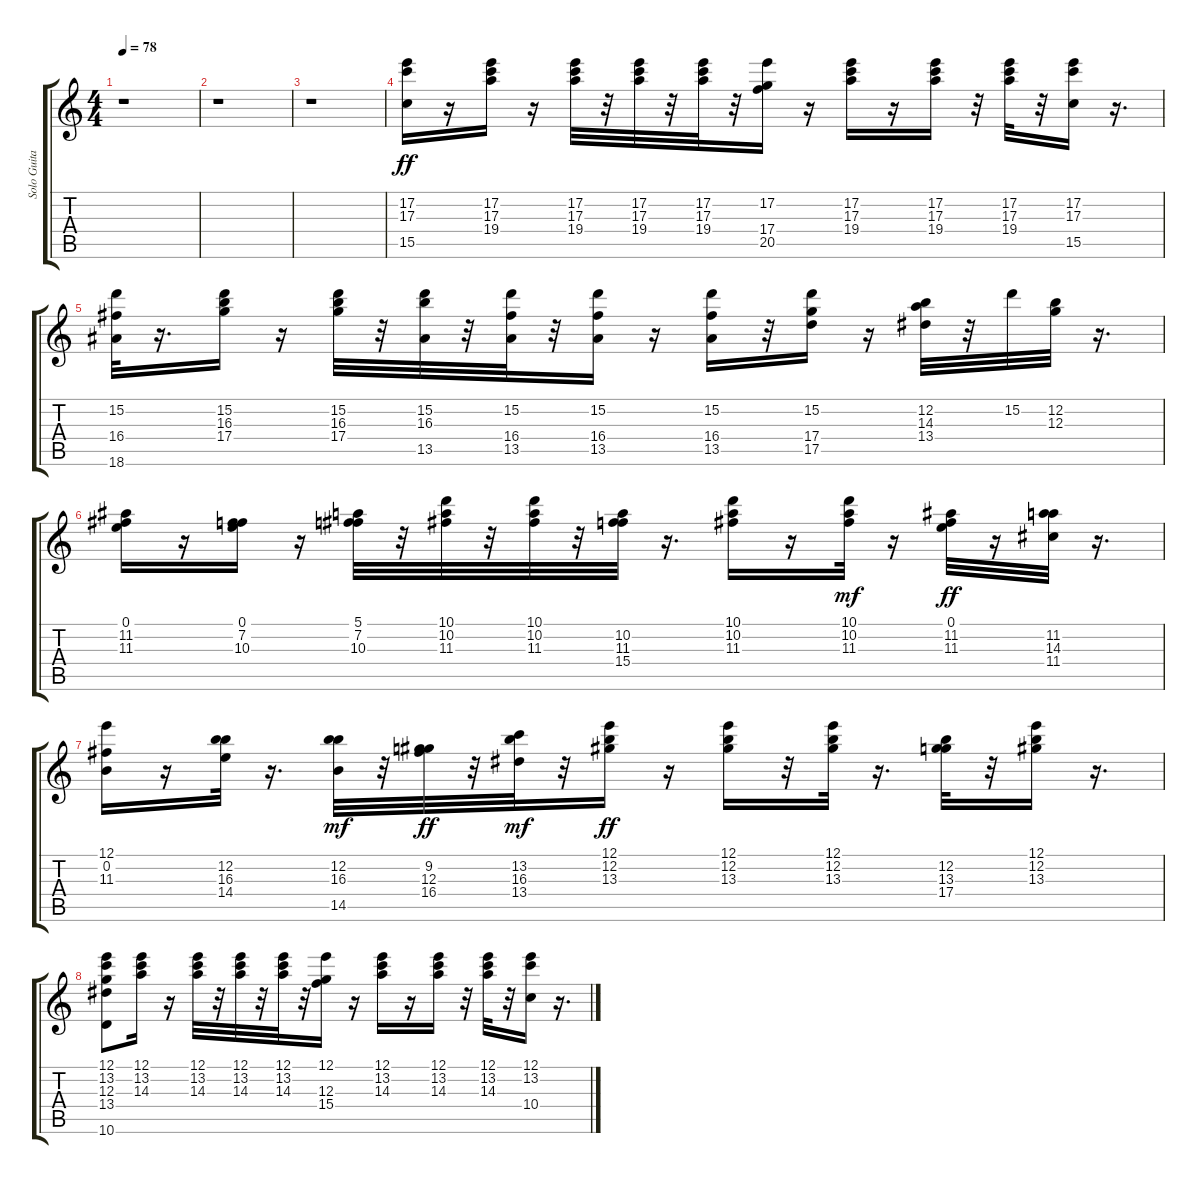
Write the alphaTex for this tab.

\track ("Solo Guitar" "Solo Guita") {instrument distortionguitar}
\staff {score tabs}
\tuning (E4 B3 G3 D3 A2 E2) {hide}
\ts (4 4)
\tempo 78
\clef g2
\ks c
r.1{dy f} |
r.1 |
r.1 |
(17.2 17.3 15.5).16{dy ff} r.16 (17.2 17.3 19.4).16 r.16 (17.2 17.3 19.4).32 r.32 (17.2 17.3 19.4).32 r.32 (17.2 17.3 19.4).32 r.32 (17.2 17.4 20.5).16 r.16 (17.2 17.3 19.4).16 r.16 (17.2 17.3 19.4).16 r.32 (17.2 17.3 19.4).32 r.32 (17.2 17.3 15.5).16 r.16{d} |
(15.2 16.4 18.6).32 r.16{d} (15.2 16.3 17.4).16 r.16 (15.2 16.3 17.4).32 r.32 (15.2 16.3 13.5).32 r.32 (15.2 16.4 13.5).32 r.32 (15.2 16.4 13.5).16 r.16 (15.2 16.4 13.5).16 r.32 (15.2 17.4 17.5).16 r.16 (12.2 14.3 13.4).32 r.32 15.2.32 (12.2 12.3).32 r.16{d} |
(0.1 11.2 11.3).16 r.16 (0.1 7.2 10.3).16 r.16 (5.1 7.2 10.3).32 r.32 (10.1 10.2 11.3).32 r.32 (10.1 10.2 11.3).32 r.32 (10.2 11.3 15.4).32 r.16{d} (10.1 10.2 11.3).16 r.16 (10.1 10.2 11.3).32{dy mf} r.16 (0.1 11.2 11.3).32{dy ff} r.16 (11.2 14.3 11.4).32 r.16{d} |
(12.1 0.2 11.3).16 r.16 (12.2 16.3 14.4).32 r.16{d} (12.2 16.3 14.5).32{dy mf} r.32 (9.2 12.3 16.4).32{dy ff} r.32 (13.2 16.3 13.4).32{dy mf} r.32 (12.1 12.2 13.3).16{dy ff} r.16 (12.1 12.2 13.3).16 r.32 (12.1 12.2 13.3).32 r.16{d} (12.2 13.3 17.4).32 r.32 (12.1 12.2 13.3).16 r.16{d} |
(12.1 13.2 12.3 13.4 10.6).8 (12.1 13.2 14.3).16 r.16 (12.1 13.2 14.3).32 r.32 (12.1 13.2 14.3).32 r.32 (12.1 13.2 14.3).32 r.32 (12.1 12.3 15.4).16 r.16 (12.1 13.2 14.3).16 r.16 (12.1 13.2 14.3).16 r.32 (12.1 13.2 14.3).32 r.32 (12.1 13.2 10.4).16 r.16{d}
